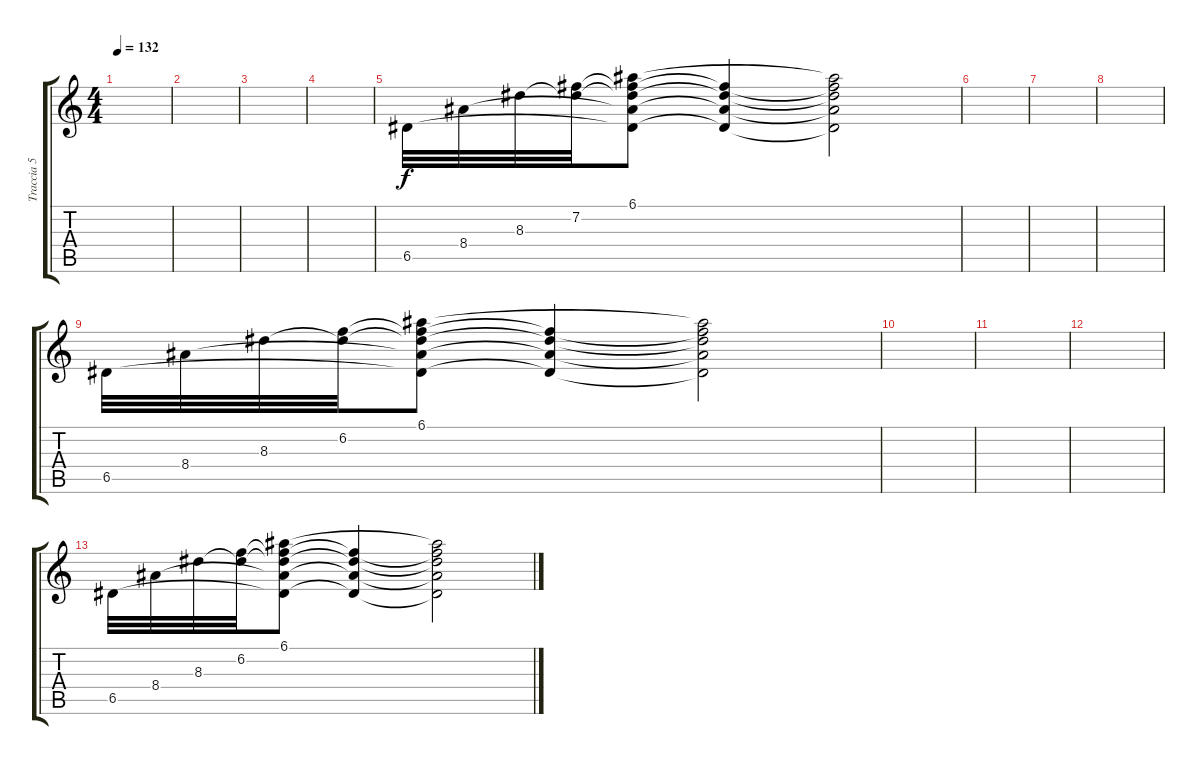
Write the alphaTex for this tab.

\track ("Traccia 5" "Traccia 5") {instrument acousticguitarnylon}
\staff {score tabs}
\tuning (E4 B3 G3 D3 A2 E2) {hide}
\ts (4 4)
\tempo 132
\clef g2
\ks c
|
|
|
|
6.5.32 8.4.32 8.3.32 (7.2 8.3{t}).32 (6.1 7.2{t} 8.3{t} 8.4{t} 6.5{t}).8 (7.2{t} 8.3{t} 8.4{t} 6.5{t}).4 (6.1{t} 7.2{t} 8.3{t} 8.4{t} 6.5{t}).2 |
|
|
|
6.5.32 8.4.32 8.3.32 (6.2 8.3{t}).32 (6.1 6.2{t} 8.3{t} 8.4{t} 6.5{t}).8 (6.2{t} 8.3{t} 8.4{t} 6.5{t}).4 (6.1{t} 6.2{t} 8.3{t} 8.4{t} 6.5{t}).2 |
|
|
|
6.5.32 8.4.32 8.3.32 (6.2 8.3{t}).32 (6.1 6.2{t} 8.3{t} 8.4{t} 6.5{t}).8 (6.2{t} 8.3{t} 8.4{t} 6.5{t}).4 (6.1{t} 6.2{t} 8.3{t} 8.4{t} 6.5{t}).2
